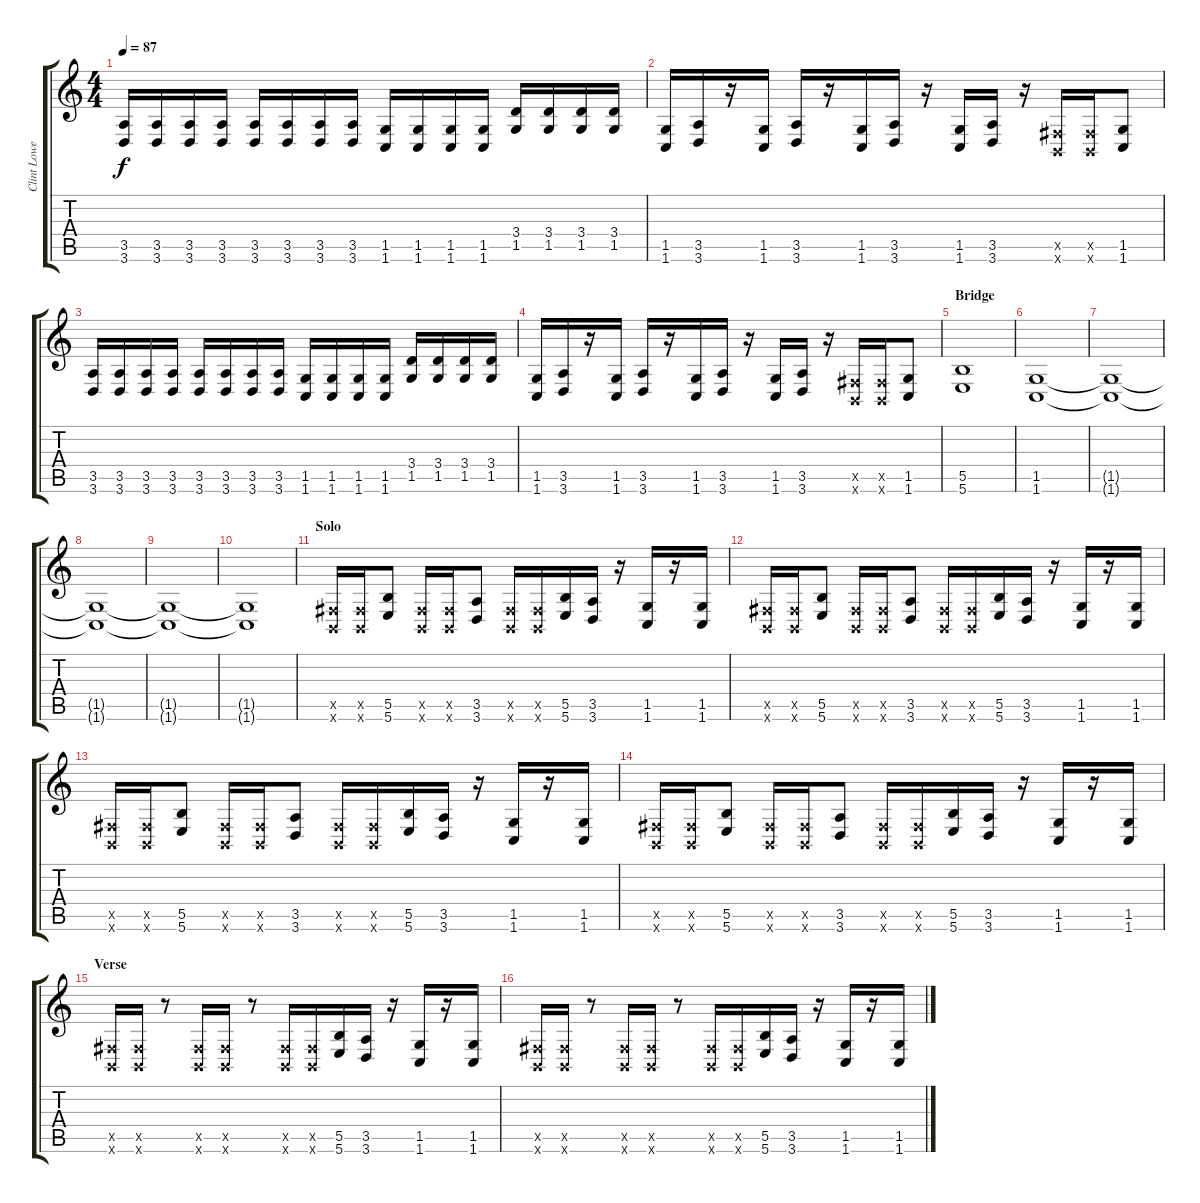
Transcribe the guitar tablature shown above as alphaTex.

\track ("Clint Lowery" "Clint Lowe") {instrument distortionguitar}
\staff {score tabs}
\tuning (Db4 Ab3 E3 B2 Gb2 B1) {hide}
\ts (4 4)
\tempo 87
\clef g2
\ks c
(3.5 3.6).16{dy f} (3.5 3.6).16 (3.5 3.6).16 (3.5 3.6).16 (3.5 3.6).16 (3.5 3.6).16 (3.5 3.6).16 (3.5 3.6).16 (1.5 1.6).16 (1.5 1.6).16 (1.5 1.6).16 (1.5 1.6).16 (3.4 1.5).16 (3.4 1.5).16 (3.4 1.5).16 (3.4 1.5).16 |
(1.5 1.6).16 (3.5 3.6).16 r.16 (1.5 1.6).16 (3.5 3.6).16 r.16 (1.5 1.6).16 (3.5 3.6).16 r.16 (1.5 1.6).16 (3.5 3.6).16 r.16 (0.5{x} 0.6{x}).16 (0.5{x} 0.6{x}).16 (1.5 1.6).8 |
(3.5 3.6).16 (3.5 3.6).16 (3.5 3.6).16 (3.5 3.6).16 (3.5 3.6).16 (3.5 3.6).16 (3.5 3.6).16 (3.5 3.6).16 (1.5 1.6).16 (1.5 1.6).16 (1.5 1.6).16 (1.5 1.6).16 (3.4 1.5).16 (3.4 1.5).16 (3.4 1.5).16 (3.4 1.5).16 |
(1.5 1.6).16 (3.5 3.6).16 r.16 (1.5 1.6).16 (3.5 3.6).16 r.16 (1.5 1.6).16 (3.5 3.6).16 r.16 (1.5 1.6).16 (3.5 3.6).16 r.16 (0.5{x} 0.6{x}).16 (0.5{x} 0.6{x}).16 (1.5 1.6).8 |
\section ("" "Bridge")
(5.5 5.6).1 |
(1.5 1.6).1 |
(1.5{t} 1.6{t}).1 |
(1.5{t} 1.6{t}).1 |
(1.5{t} 1.6{t}).1 |
(1.5{t} 1.6{t}).1 |
\section ("" "Solo")
(0.5{x} 0.6{x}).16 (0.5{x} 0.6{x}).16 (5.5 5.6).8 (0.5{x} 0.6{x}).16 (0.5{x} 0.6{x}).16 (3.5 3.6).8 (0.5{x} 0.6{x}).16 (0.5{x} 0.6{x}).16 (5.5 5.6).16 (3.5 3.6).16 r.16 (1.5 1.6).16 r.16 (1.5 1.6).16 |
(0.5{x} 0.6{x}).16 (0.5{x} 0.6{x}).16 (5.5 5.6).8 (0.5{x} 0.6{x}).16 (0.5{x} 0.6{x}).16 (3.5 3.6).8 (0.5{x} 0.6{x}).16 (0.5{x} 0.6{x}).16 (5.5 5.6).16 (3.5 3.6).16 r.16 (1.5 1.6).16 r.16 (1.5 1.6).16 |
(0.5{x} 0.6{x}).16 (0.5{x} 0.6{x}).16 (5.5 5.6).8 (0.5{x} 0.6{x}).16 (0.5{x} 0.6{x}).16 (3.5 3.6).8 (0.5{x} 0.6{x}).16 (0.5{x} 0.6{x}).16 (5.5 5.6).16 (3.5 3.6).16 r.16 (1.5 1.6).16 r.16 (1.5 1.6).16 |
(0.5{x} 0.6{x}).16 (0.5{x} 0.6{x}).16 (5.5 5.6).8 (0.5{x} 0.6{x}).16 (0.5{x} 0.6{x}).16 (3.5 3.6).8 (0.5{x} 0.6{x}).16 (0.5{x} 0.6{x}).16 (5.5 5.6).16 (3.5 3.6).16 r.16 (1.5 1.6).16 r.16 (1.5 1.6).16 |
\section ("" "Verse")
(0.5{x} 0.6{x}).16 (0.5{x} 0.6{x}).16 r.8 (0.5{x} 0.6{x}).16 (0.5{x} 0.6{x}).16 r.8 (0.5{x} 0.6{x}).16 (0.5{x} 0.6{x}).16 (5.5 5.6).16 (3.5 3.6).16 r.16 (1.5 1.6).16 r.16 (1.5 1.6).16 |
(0.5{x} 0.6{x}).16 (0.5{x} 0.6{x}).16 r.8 (0.5{x} 0.6{x}).16 (0.5{x} 0.6{x}).16 r.8 (0.5{x} 0.6{x}).16 (0.5{x} 0.6{x}).16 (5.5 5.6).16 (3.5 3.6).16 r.16 (1.5 1.6).16 r.16 (1.5 1.6).16
